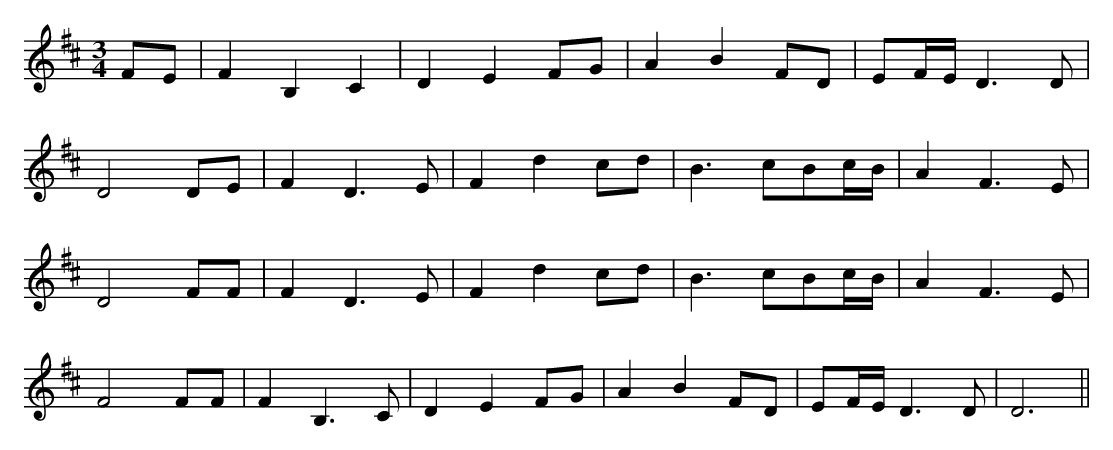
X:1
M:3/4
K:Bmin
FE|F2B,2C2|D2E2FG|A2B2FD|EF/E/D3D|
D4DE|F2D3E|F2d2cd|B3cBc/B/|A2F3E|
D4FF|F2D3E|F2d2cd|B3cBc/B/|A2F3E|
F4FF|F2B,3C|D2E2FG|A2B2FD|EF/E/D3D|D6||
